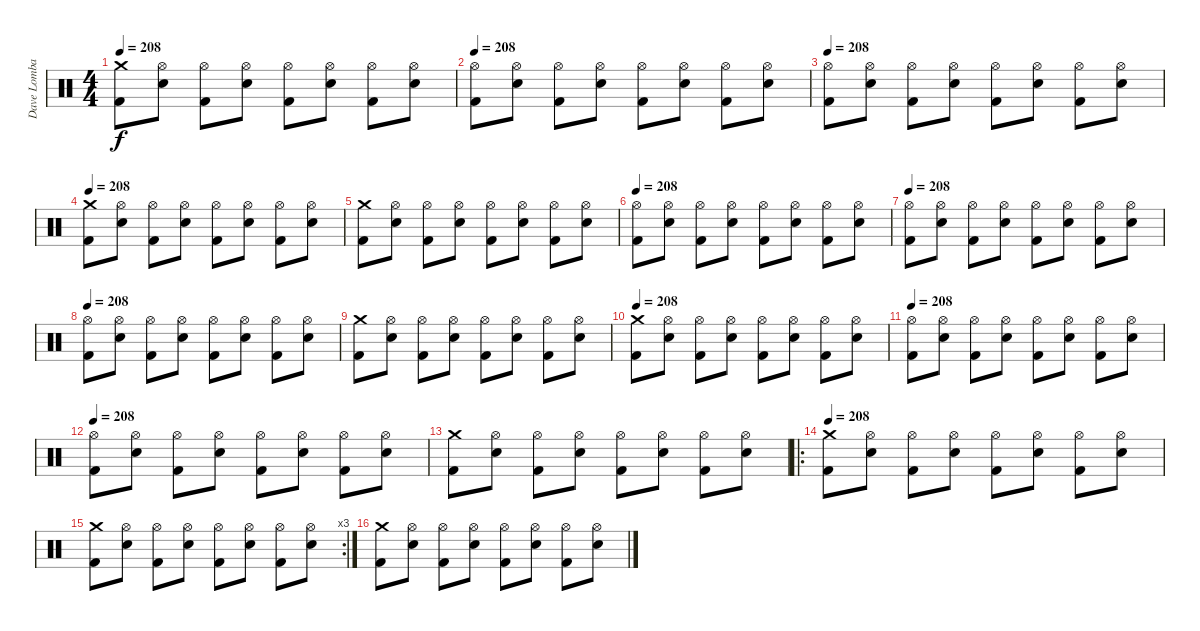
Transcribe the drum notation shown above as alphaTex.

\track ("Dave Lombardo" "Dave Lomba") {instrument percussion}
\staff {score}
\articulation defaults
\ts (4 4)
\tempo 208
\clef neutral
\ks c
("Crash medium (hit)" "Kick (hit) 2").8{dy f} ("Electric Snare (hit)" "Hi-Hat (open)").8 ("Kick (hit) 2" "Hi-Hat (open)").8 ("Electric Snare (hit)" "Hi-Hat (open)").8 ("Kick (hit) 2" "Hi-Hat (open)").8 ("Electric Snare (hit)" "Hi-Hat (open)").8 ("Kick (hit) 2" "Hi-Hat (open)").8 ("Electric Snare (hit)" "Hi-Hat (open)").8 |
\tempo 208
("Hi-Hat (open)" "Kick (hit) 2").8 ("Electric Snare (hit)" "Hi-Hat (open)").8 ("Kick (hit) 2" "Hi-Hat (open)").8 ("Electric Snare (hit)" "Hi-Hat (open)").8 ("Kick (hit) 2" "Hi-Hat (open)").8 ("Electric Snare (hit)" "Hi-Hat (open)").8 ("Kick (hit) 2" "Hi-Hat (open)").8 ("Electric Snare (hit)" "Hi-Hat (open)").8 |
\tempo 208
("Hi-Hat (open)" "Kick (hit) 2").8 ("Electric Snare (hit)" "Hi-Hat (open)").8 ("Kick (hit) 2" "Hi-Hat (open)").8 ("Electric Snare (hit)" "Hi-Hat (open)").8 ("Kick (hit) 2" "Hi-Hat (open)").8 ("Electric Snare (hit)" "Hi-Hat (open)").8 ("Kick (hit) 2" "Hi-Hat (open)").8 ("Electric Snare (hit)" "Hi-Hat (open)").8 |
\tempo 208
("Crash medium (hit)" "Kick (hit) 2").8 ("Electric Snare (hit)" "Hi-Hat (open)").8 ("Kick (hit) 2" "Hi-Hat (open)").8 ("Electric Snare (hit)" "Hi-Hat (open)").8 ("Kick (hit) 2" "Hi-Hat (open)").8 ("Electric Snare (hit)" "Hi-Hat (open)").8 ("Kick (hit) 2" "Hi-Hat (open)").8 ("Electric Snare (hit)" "Hi-Hat (open)").8 |
("Crash medium (hit)" "Kick (hit) 2").8 ("Electric Snare (hit)" "Hi-Hat (open)").8 ("Kick (hit) 2" "Hi-Hat (open)").8 ("Electric Snare (hit)" "Hi-Hat (open)").8 ("Kick (hit) 2" "Hi-Hat (open)").8 ("Electric Snare (hit)" "Hi-Hat (open)").8 ("Kick (hit) 2" "Hi-Hat (open)").8 ("Electric Snare (hit)" "Hi-Hat (open)").8 |
\tempo 208
("Hi-Hat (open)" "Kick (hit) 2").8 ("Electric Snare (hit)" "Hi-Hat (open)").8 ("Kick (hit) 2" "Hi-Hat (open)").8 ("Electric Snare (hit)" "Hi-Hat (open)").8 ("Kick (hit) 2" "Hi-Hat (open)").8 ("Electric Snare (hit)" "Hi-Hat (open)").8 ("Kick (hit) 2" "Hi-Hat (open)").8 ("Electric Snare (hit)" "Hi-Hat (open)").8 |
\tempo 208
("Hi-Hat (open)" "Kick (hit) 2").8 ("Electric Snare (hit)" "Hi-Hat (open)").8 ("Kick (hit) 2" "Hi-Hat (open)").8 ("Electric Snare (hit)" "Hi-Hat (open)").8 ("Kick (hit) 2" "Hi-Hat (open)").8 ("Electric Snare (hit)" "Hi-Hat (open)").8 ("Kick (hit) 2" "Hi-Hat (open)").8 ("Electric Snare (hit)" "Hi-Hat (open)").8 |
\tempo 208
("Hi-Hat (open)" "Kick (hit) 2").8 ("Electric Snare (hit)" "Hi-Hat (open)").8 ("Kick (hit) 2" "Hi-Hat (open)").8 ("Electric Snare (hit)" "Hi-Hat (open)").8 ("Kick (hit) 2" "Hi-Hat (open)").8 ("Electric Snare (hit)" "Hi-Hat (open)").8 ("Kick (hit) 2" "Hi-Hat (open)").8 ("Electric Snare (hit)" "Hi-Hat (open)").8 |
("Crash medium (hit)" "Kick (hit) 2").8 ("Electric Snare (hit)" "Hi-Hat (open)").8 ("Kick (hit) 2" "Hi-Hat (open)").8 ("Electric Snare (hit)" "Hi-Hat (open)").8 ("Kick (hit) 2" "Hi-Hat (open)").8 ("Electric Snare (hit)" "Hi-Hat (open)").8 ("Kick (hit) 2" "Hi-Hat (open)").8 ("Electric Snare (hit)" "Hi-Hat (open)").8 |
\tempo 208
("Crash medium (hit)" "Kick (hit) 2").8 ("Electric Snare (hit)" "Hi-Hat (open)").8 ("Kick (hit) 2" "Hi-Hat (open)").8 ("Electric Snare (hit)" "Hi-Hat (open)").8 ("Kick (hit) 2" "Hi-Hat (open)").8 ("Electric Snare (hit)" "Hi-Hat (open)").8 ("Kick (hit) 2" "Hi-Hat (open)").8 ("Electric Snare (hit)" "Hi-Hat (open)").8 |
\tempo 208
("Hi-Hat (open)" "Kick (hit) 2").8 ("Electric Snare (hit)" "Hi-Hat (open)").8 ("Kick (hit) 2" "Hi-Hat (open)").8 ("Electric Snare (hit)" "Hi-Hat (open)").8 ("Kick (hit) 2" "Hi-Hat (open)").8 ("Electric Snare (hit)" "Hi-Hat (open)").8 ("Kick (hit) 2" "Hi-Hat (open)").8 ("Electric Snare (hit)" "Hi-Hat (open)").8 |
\tempo 208
("Hi-Hat (open)" "Kick (hit) 2").8 ("Electric Snare (hit)" "Hi-Hat (open)").8 ("Kick (hit) 2" "Hi-Hat (open)").8 ("Electric Snare (hit)" "Hi-Hat (open)").8 ("Kick (hit) 2" "Hi-Hat (open)").8 ("Electric Snare (hit)" "Hi-Hat (open)").8 ("Kick (hit) 2" "Hi-Hat (open)").8 ("Electric Snare (hit)" "Hi-Hat (open)").8 |
("Crash medium (hit)" "Kick (hit) 2").8 ("Electric Snare (hit)" "Hi-Hat (open)").8 ("Kick (hit) 2" "Hi-Hat (open)").8 ("Electric Snare (hit)" "Hi-Hat (open)").8 ("Kick (hit) 2" "Hi-Hat (open)").8 ("Electric Snare (hit)" "Hi-Hat (open)").8 ("Kick (hit) 2" "Hi-Hat (open)").8 ("Electric Snare (hit)" "Hi-Hat (open)").8 |
\ro
\tempo 208
("Crash medium (hit)" "Kick (hit) 2").8 ("Electric Snare (hit)" "Hi-Hat (open)").8 ("Kick (hit) 2" "Hi-Hat (open)").8 ("Electric Snare (hit)" "Hi-Hat (open)").8 ("Kick (hit) 2" "Hi-Hat (open)").8 ("Electric Snare (hit)" "Hi-Hat (open)").8 ("Kick (hit) 2" "Hi-Hat (open)").8 ("Electric Snare (hit)" "Hi-Hat (open)").8 |
\rc 3
("Crash medium (hit)" "Kick (hit) 2").8 ("Electric Snare (hit)" "Hi-Hat (open)").8 ("Kick (hit) 2" "Hi-Hat (open)").8 ("Electric Snare (hit)" "Hi-Hat (open)").8 ("Kick (hit) 2" "Hi-Hat (open)").8 ("Electric Snare (hit)" "Hi-Hat (open)").8 ("Kick (hit) 2" "Hi-Hat (open)").8 ("Electric Snare (hit)" "Hi-Hat (open)").8 |
("Crash medium (hit)" "Kick (hit) 2").8 ("Electric Snare (hit)" "Hi-Hat (open)").8 ("Kick (hit) 2" "Hi-Hat (open)").8 ("Electric Snare (hit)" "Hi-Hat (open)").8 ("Kick (hit) 2" "Hi-Hat (open)").8 ("Electric Snare (hit)" "Hi-Hat (open)").8 ("Kick (hit) 2" "Hi-Hat (open)").8 ("Electric Snare (hit)" "Hi-Hat (open)").8
